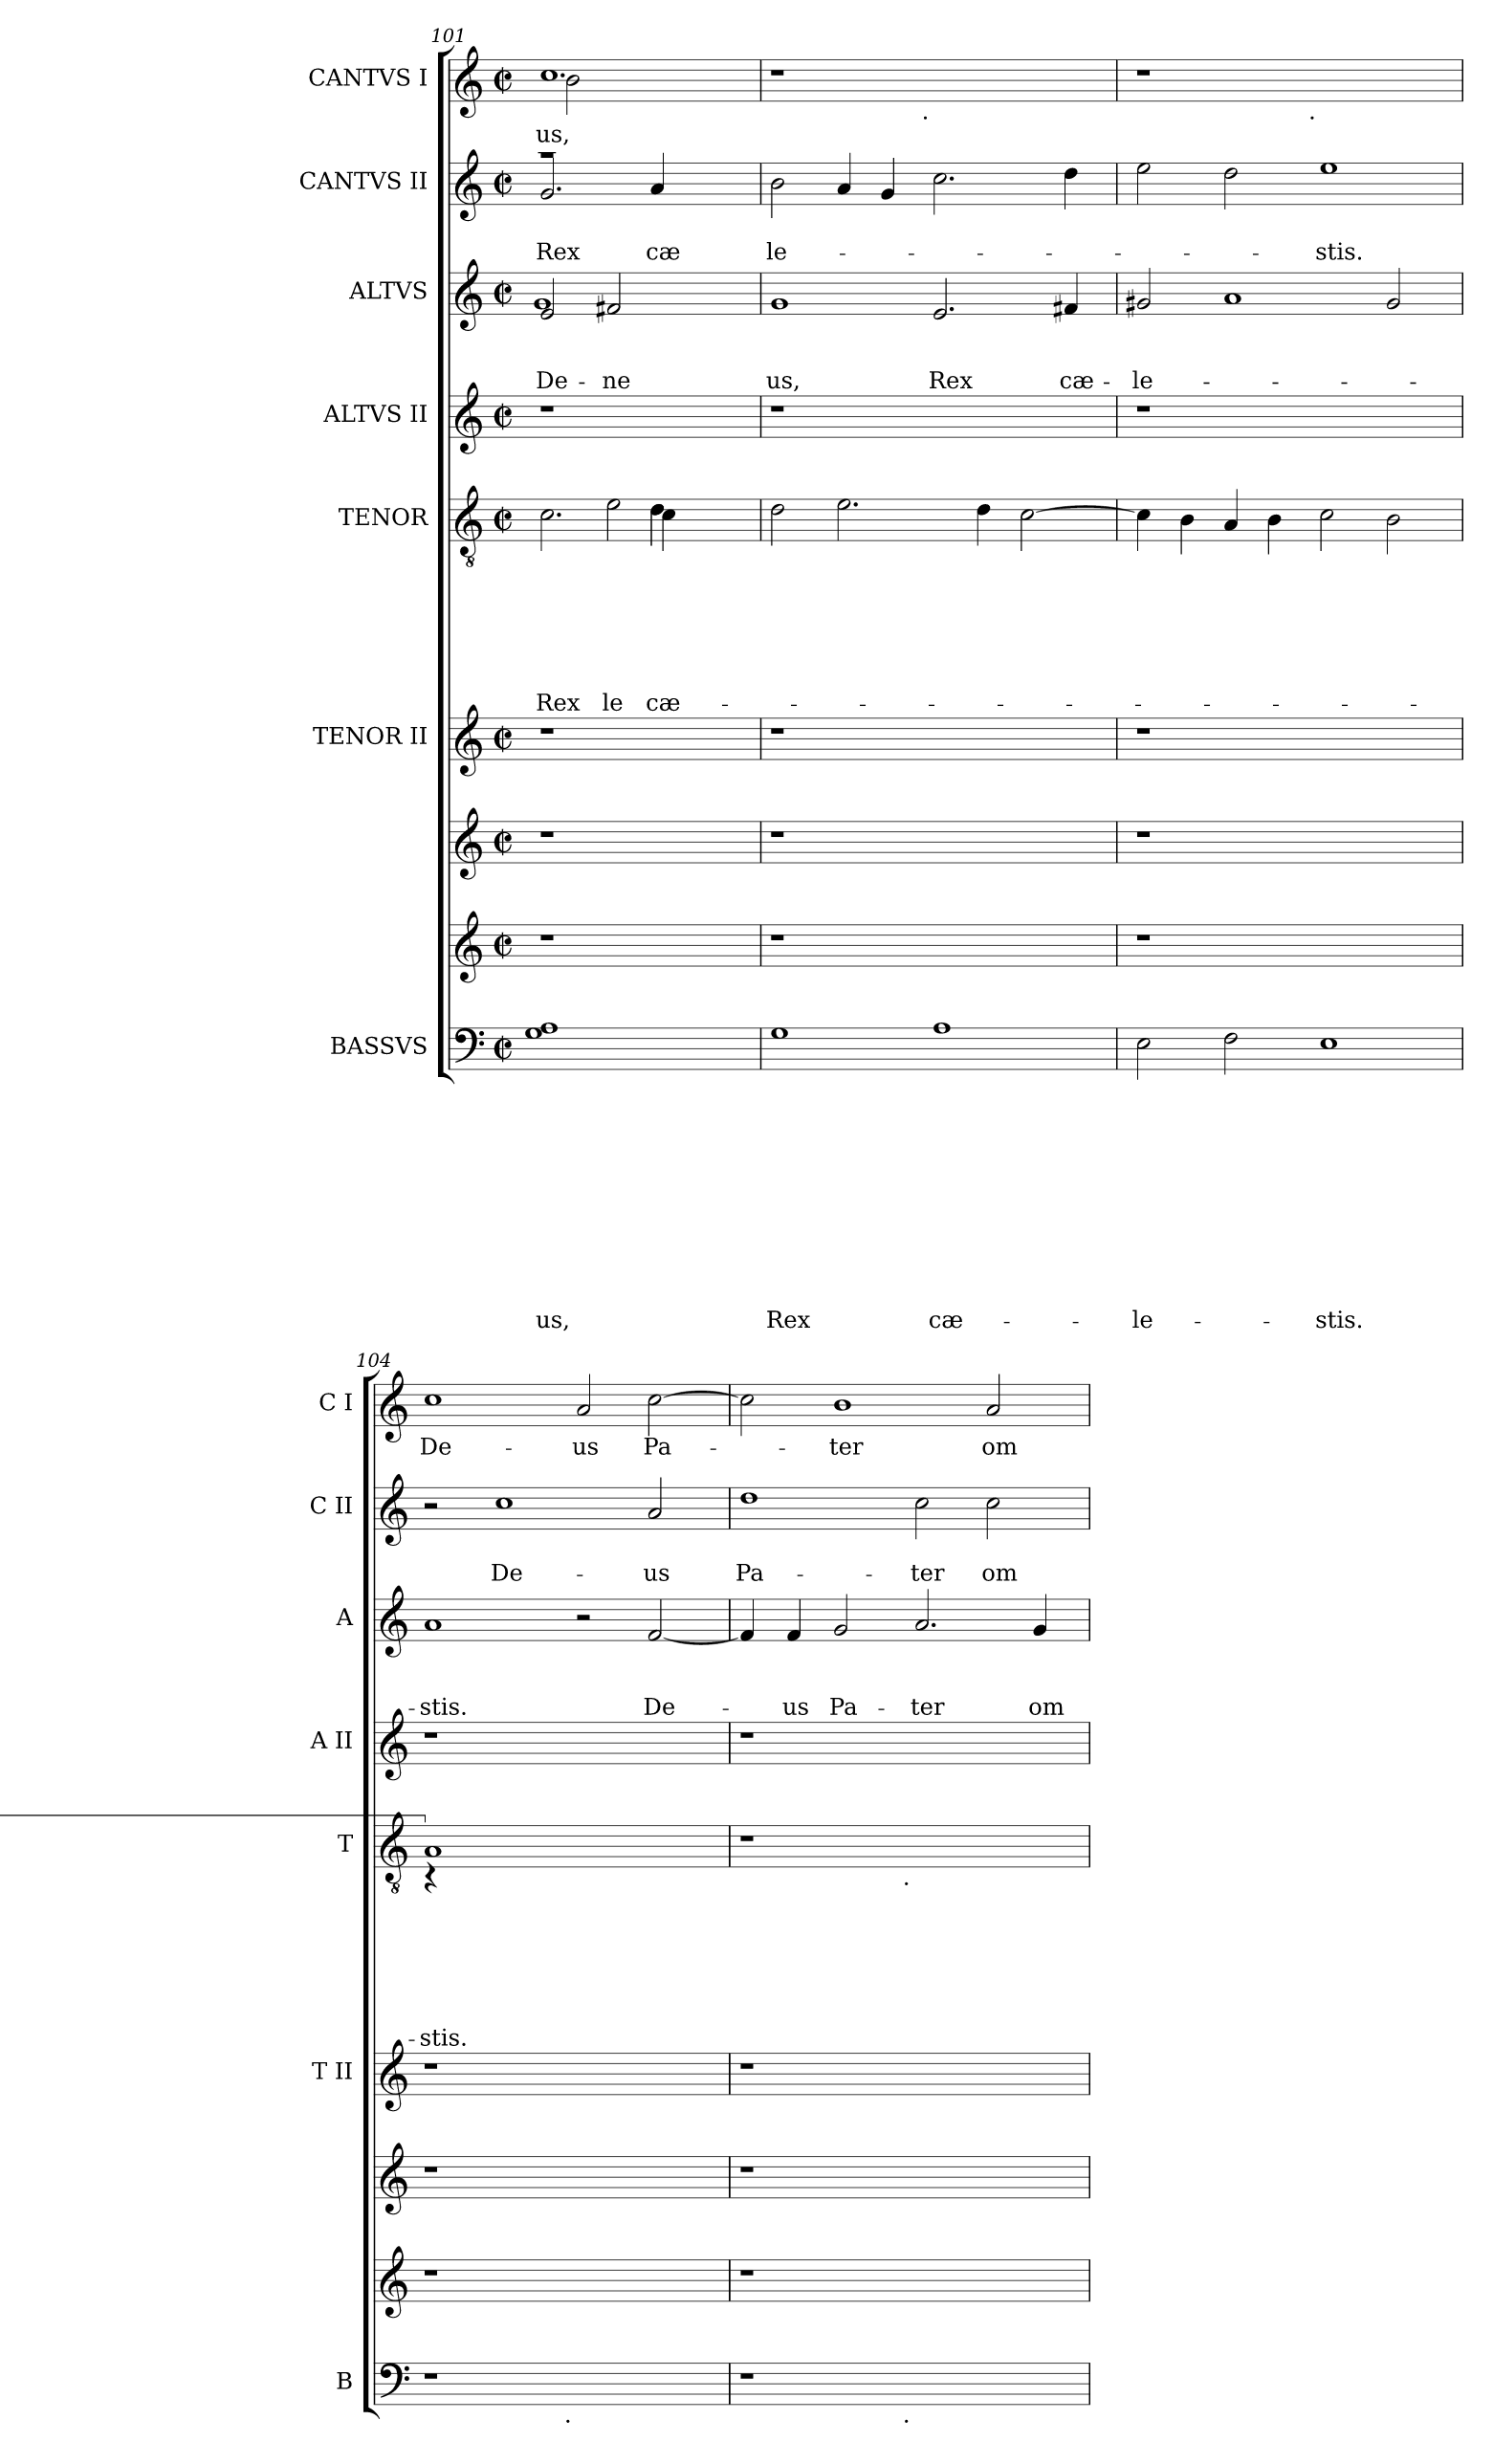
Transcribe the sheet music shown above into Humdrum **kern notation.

**kern	**text	**text	**text	**text	**text	**text	**text	**text	**text	**text	**text	**kern	**kern	**kern	**kern	**text	**text	**text	**text	**text	**text	**text	**kern	**kern	**text	**text	**text	**kern	**text	**text	**kern	**text
*part9	*part9	*part9	*part9	*part9	*part9	*part9	*part9	*part9	*part9	*part9	*part9	*part8	*part7	*part6	*part5	*part5	*part5	*part5	*part5	*part5	*part5	*part5	*part4	*part3	*part3	*part3	*part3	*part2	*part2	*part2	*part1	*part1
*staff9	*staff9	*staff9	*staff9	*staff9	*staff9	*staff9	*staff9	*staff9	*staff9	*staff9	*staff9	*staff8	*staff7	*staff6	*staff5	*staff5	*staff5	*staff5	*staff5	*staff5	*staff5	*staff5	*staff4	*staff3	*staff3	*staff3	*staff3	*staff2	*staff2	*staff2	*staff1	*staff1
*I"BASSVS	*	*	*	*	*	*	*	*	*	*	*	*	*	*I"TENOR II	*I"TENOR	*	*	*	*	*	*	*	*I"ALTVS II	*I"ALTVS	*	*	*	*I"CANTVS II	*	*	*I"CANTVS I	*
*I'B	*	*	*	*	*	*	*	*	*	*	*	*	*	*I'T II	*I'T	*	*	*	*	*	*	*	*I'A II	*I'A	*	*	*	*I'C II	*	*	*I'C I	*
!!LO:PB:g=z
*clefF4	*	*	*	*	*	*	*	*	*	*	*	*clefG2	*clefG2	*clefG2	*clefGv2	*	*	*	*	*	*	*	*clefG2	*clefG2	*	*	*	*clefG2	*	*	*clefG2	*
*k[]	*	*	*	*	*	*	*	*	*	*	*	*k[]	*k[]	*k[]	*k[]	*	*	*	*	*	*	*	*k[]	*k[]	*	*	*	*k[]	*	*	*k[]	*
*C:	*	*	*	*	*	*	*	*	*	*	*	*C:	*C:	*C:	*C:	*	*	*	*	*	*	*	*C:	*C:	*	*	*	*C:	*	*	*C:	*
*M2/2	*	*	*	*	*	*	*	*	*	*	*	*M2/2	*M2/2	*M2/2	*M2/2	*	*	*	*	*	*	*	*M2/2	*M2/2	*	*	*	*M2/2	*	*	*M2/2	*
*met(c|)	*	*	*	*	*	*	*	*	*	*	*	*met(c|)	*met(c|)	*met(c|)	*met(c|)	*	*	*	*	*	*	*	*met(c|)	*met(c|)	*	*	*	*met(c|)	*	*	*met(c|)	*
=101	=101	=101	=101	=101	=101	=101	=101	=101	=101	=101	=101	=101	=101	=101	=101	=101	=101	=101	=101	=101	=101	=101	=101	=101	=101	=101	=101	=101	=101	=101	=101	=101
!	!	!	!	!	!	!	!	!	!	!	!LO:LY:b	!	!	!	!	!	!	!	!	!	!	!LO:LY:b	!	!	!	!	!LO:LY:b	!	!	!	!	!
*	*	*	*	*	*	*	*	*	*	*	*	*	*	*	*^	*	*	*	*	*	*	*	*	*^	*	*	*	*	*	*	*	*
*	*	*	*	*	*	*	*	*	*	*	*	*	*	*	*	*^	*	*	*	*	*	*	*	*	*	*	*	*	*	*	*	*	*	*
*	*	*	*	*	*	*	*	*	*	*	*	*	*	*	*	*	*^	*	*	*	*	*	*	*	*	*	*	*	*	*	*	*	*	*	*
!	!	!	!	!	!	!	!	!	!	!	!	!	!	!	!	!	!	!	!	!	!	!	!	!	!	!	!	!	!	!	!LO:LY:b	!	!	!LO:LY:b	!	!LO:LY:b
*	*	*	*	*	*	*	*	*	*	*	*	*	*	*	*	*	*	*	*	*	*	*	*	*	*	*	*	*	*	*	*	*^	*	*	*^	*
!	!	!	!	!	!	!	!	!	!	!	!	!	!	!	!	!	!	!	!	!	!	!	!	!	!	!	!	!	!	!	!	!	!	!	!	!	!	!LO:LY:b
1G 1A	.	.	.	.	.	.	.	.	.	.	-us,	1r	1r	1r	2.c\	2ryy	2.ryy	2.ryy	.	.	.	.	.	.	Rex	1r	2e/	1g	.	.	De-	1raa	2.g/	.	Rex	1.cc	2b\	-us,
!	!	!	!	!	!	!	!	!	!	!	!	!	!	!	!	!	!	!	!	!	!	!	!	!	!LO:LY:b	!	!	!	!	!	!LO:LY:b	!	!	!	!	!	!	!
.	.	.	.	.	.	.	.	.	.	.	.	.	.	.	.	2e\	.	.	.	.	.	.	.	.	-le-	.	2f#X/	.	.	.	-ne	.	.	.	.	.	1ryy	.
!	!	!	!	!	!	!	!	!	!	!	!	!	!	!	!	!	!	!	!	!	!	!	!	!	!LO:LY:b	!	!	!	!	!	!	!	!	!	!LO:LY:b	!	!	!
.	.	.	.	.	.	.	.	.	.	.	.	.	.	.	4d\	.	4d\	4c\	.	.	.	.	.	.	cæ-	.	.	.	.	.	.	.	4a/	.	cæ-	.	.	.
2ryy	.	.	.	.	.	.	.	.	.	.	.	2ryy	2ryy	2ryy	2ryy	2ryy	2ryy	2ryy	.	.	.	.	.	.	.	2ryy	2ryy	2ryy	.	.	.	2ryy	2ryy	.	.	.	.	.
=102	=102	=102	=102	=102	=102	=102	=102	=102	=102	=102	=102	=102	=102	=102	=102	=102	=102	=102	=102	=102	=102	=102	=102	=102	=102	=102	=102	=102	=102	=102	=102	=102	=102	=102	=102	=102	=102	=102
!	!	!	!	!	!	!	!	!	!	!	!LO:LY:b	!	!	!	!	!	!	!	!	!	!	!	!	!	!	!	!	!	!	!	!LO:LY:b	!	!	!	!LO:LY:b	!	!	!
*	*	*	*	*	*	*	*	*	*	*	*	*	*	*	*	*	*	*	*	*	*	*	*	*	*	*	*v	*v	*	*	*	*	*	*	*	*	*	*
*	*	*	*	*	*	*	*	*	*	*	*	*	*	*	*v	*v	*v	*v	*	*	*	*	*	*	*	*	*	*	*	*	*v	*v	*	*	*	*	*
1G	.	.	.	.	.	.	.	.	.	.	Rex	1r	1r	1r	2d\	.	.	.	.	.	.	.	1r	1g	.	.	-us,	2b\	.	-le-	1r	2ryy	.
.	.	.	.	.	.	.	.	.	.	.	.	.	.	.	2.e\	.	.	.	.	.	.	.	.	.	.	.	.	4a/	.	.	.	4...ryy	.
.	.	.	.	.	.	.	.	.	.	.	.	.	.	.	.	.	.	.	.	.	.	.	.	.	.	.	.	4g/	.	.	.	.	.
!	!	!	!	!	!	!	!	!	!	!	!	!	!	!	!	!	!	!	!	!	!	!	!	!	!	!	!	!	!	!	!	!LO:TX:b:t=.	!
.	.	.	.	.	.	.	.	.	.	.	.	.	.	.	.	.	.	.	.	.	.	.	.	.	.	.	.	.	.	.	.	1ryy	.
!	!	!	!	!	!	!	!	!	!	!	!LO:LY:b	!	!	!	!	!	!	!	!	!	!	!	!	!	!	!	!LO:LY:b	!	!	!	!	!	!
1A	.	.	.	.	.	.	.	.	.	.	cæ-	1ryy	1ryy	1ryy	.	.	.	.	.	.	.	.	1ryy	2.e/	.	.	Rex	2.cc\	.	.	1ryy	.	.
.	.	.	.	.	.	.	.	.	.	.	.	.	.	.	4d\	.	.	.	.	.	.	.	.	.	.	.	.	.	.	.	.	.	.
.	.	.	.	.	.	.	.	.	.	.	.	.	.	.	[>2c\	.	.	.	.	.	.	.	.	.	.	.	.	.	.	.	.	.	.
!	!	!	!	!	!	!	!	!	!	!	!	!	!	!	!	!	!	!	!	!	!	!	!	!	!	!	!LO:LY:b	!	!	!	!	!	!
.	.	.	.	.	.	.	.	.	.	.	.	.	.	.	.	.	.	.	.	.	.	.	.	4f#X/	.	.	cæ-	4dd\	.	.	.	.	.
.	.	.	.	.	.	.	.	.	.	.	.	.	.	.	.	.	.	.	.	.	.	.	.	.	.	.	.	.	.	.	.	32ryy	.
=103	=103	=103	=103	=103	=103	=103	=103	=103	=103	=103	=103	=103	=103	=103	=103	=103	=103	=103	=103	=103	=103	=103	=103	=103	=103	=103	=103	=103	=103	=103	=103	=103	=103
!	!	!	!	!	!	!	!	!	!	!	!LO:LY:b	!	!	!	!	!	!	!	!	!	!	!	!	!	!	!	!LO:LY:b	!	!	!	!	!	!
2E\	.	.	.	.	.	.	.	.	.	.	-le-	1r	1r	1r	4c\]	.	.	.	.	.	.	.	1r	2g#X/	.	.	-le-	2ee\	.	.	1r	2ryy	.
.	.	.	.	.	.	.	.	.	.	.	.	.	.	.	4B\	.	.	.	.	.	.	.	.	.	.	.	.	.	.	.	.	.	.
2F\	.	.	.	.	.	.	.	.	.	.	.	.	.	.	4A/	.	.	.	.	.	.	.	.	1a	.	.	.	2dd\	.	.	.	4...ryy	.
.	.	.	.	.	.	.	.	.	.	.	.	.	.	.	4B\	.	.	.	.	.	.	.	.	.	.	.	.	.	.	.	.	.	.
!	!	!	!	!	!	!	!	!	!	!	!	!	!	!	!	!	!	!	!	!	!	!	!	!	!	!	!	!	!	!	!	!LO:TX:b:t=.	!
.	.	.	.	.	.	.	.	.	.	.	.	.	.	.	.	.	.	.	.	.	.	.	.	.	.	.	.	.	.	.	.	1ryy	.
!	!	!	!	!	!	!	!	!	!	!	!LO:LY:b	!	!	!	!	!	!	!	!	!	!	!	!	!	!	!	!	!	!	!LO:LY:b	!	!	!
1E	.	.	.	.	.	.	.	.	.	.	-stis.	1ryy	1ryy	1ryy	2c\	.	.	.	.	.	.	.	1ryy	.	.	.	.	1ee	.	-stis.	1ryy	.	.
.	.	.	.	.	.	.	.	.	.	.	.	.	.	.	2B\	.	.	.	.	.	.	.	.	2g#/	.	.	.	.	.	.	.	.	.
.	.	.	.	.	.	.	.	.	.	.	.	.	.	.	.	.	.	.	.	.	.	.	.	.	.	.	.	.	.	.	.	32ryy	.
=104	=104	=104	=104	=104	=104	=104	=104	=104	=104	=104	=104	=104	=104	=104	=104	=104	=104	=104	=104	=104	=104	=104	=104	=104	=104	=104	=104	=104	=104	=104	=104	=104	=104
*	*	*	*	*	*	*	*	*	*	*	*	*	*	*	*^	*	*	*	*	*	*	*	*	*	*	*	*	*	*	*	*	*	*
!	!	!	!	!	!	!	!	!	!	!	!	!	!	!	!	!LO:N:vis=1	!	!	!	!	!	!	!LO:LY:b	!	!	!	!	!LO:LY:b	!	!	!	!	!	!LO:LY:b
*^	*	*	*	*	*	*	*	*	*	*	*	*	*	*	*	*	*	*	*	*	*	*	*	*	*	*	*	*	*	*	*	*v	*v	*
1r	2ryy	.	.	.	.	.	.	.	.	.	.	.	1r	1r	1r	1A	32%31rC	.	.	.	.	.	.	-stis.	1r	1a	.	.	-stis.	2r	.	.	1cc	De-
!	!	!	!	!	!	!	!	!	!	!	!	!	!	!	!	!	!	!	!	!	!	!	!	!	!	!	!	!	!	!	!	!LO:LY:b	!	!
.	4...ryy	.	.	.	.	.	.	.	.	.	.	.	.	.	.	.	.	.	.	.	.	.	.	.	.	.	.	.	.	1cc	.	De-	.	.
!	!LO:TX:b:t=.	!	!	!	!	!	!	!	!	!	!	!	!	!	!	!	!	!	!	!	!	!	!	!	!	!	!	!	!	!	!	!	!	!
.	1ryy	.	.	.	.	.	.	.	.	.	.	.	.	.	.	.	1ryy	.	.	.	.	.	.	.	.	.	.	.	.	.	.	.	.	.
!	!	!	!	!	!	!	!	!	!	!	!	!	!	!	!	!	!	!	!	!	!	!	!	!	!	!	!	!	!	!	!	!	!	!LO:LY:b
1ryy	.	.	.	.	.	.	.	.	.	.	.	.	1ryy	1ryy	1ryy	1ryy	.	.	.	.	.	.	.	.	1ryy	2r	.	.	.	.	.	.	2a/	-us
!	!	!	!	!	!	!	!	!	!	!	!	!	!	!	!	!	!	!	!	!	!	!	!	!	!	!	!	!	!LO:LY:b	!	!	!LO:LY:b	!	!LO:LY:b
.	.	.	.	.	.	.	.	.	.	.	.	.	.	.	.	.	.	.	.	.	.	.	.	.	.	[<2f/	.	.	De-	2a/	.	-us	[>2cc\	Pa-
.	32ryy	.	.	.	.	.	.	.	.	.	.	.	.	.	.	.	32ryy	.	.	.	.	.	.	.	.	.	.	.	.	.	.	.	.	.
=105	=105	=105	=105	=105	=105	=105	=105	=105	=105	=105	=105	=105	=105	=105	=105	=105	=105	=105	=105	=105	=105	=105	=105	=105	=105	=105	=105	=105	=105	=105	=105	=105	=105	=105
!	!	!	!	!	!	!	!	!	!	!	!	!	!	!	!	!	!	!	!	!	!	!	!	!	!	!	!	!	!	!	!	!LO:LY:b	!	!
1r	2ryy	.	.	.	.	.	.	.	.	.	.	.	1r	1r	1r	1r	2ryy	.	.	.	.	.	.	.	1r	4f/]	.	.	.	1dd	.	Pa-	2cc\]	.
!	!	!	!	!	!	!	!	!	!	!	!	!	!	!	!	!	!	!	!	!	!	!	!	!	!	!	!	!	!LO:LY:b	!	!	!	!	!
.	.	.	.	.	.	.	.	.	.	.	.	.	.	.	.	.	.	.	.	.	.	.	.	.	.	4f/	.	.	-us	.	.	.	.	.
!	!	!	!	!	!	!	!	!	!	!	!	!	!	!	!	!	!	!	!	!	!	!	!	!	!	!	!	!	!LO:LY:b	!	!	!	!	!LO:LY:b
.	4...ryy	.	.	.	.	.	.	.	.	.	.	.	.	.	.	.	4...ryy	.	.	.	.	.	.	.	.	2g/	.	.	Pa-	.	.	.	1b	-ter
!	!	!	!	!	!	!	!	!	!	!	!	!	!	!	!	!	!LO:TX:b:t=.	!	!	!	!	!	!	!	!	!	!	!	!	!	!	!	!	!
!	!LO:TX:b:t=.	!	!	!	!	!	!	!	!	!	!	!	!	!	!	!	!	!	!	!	!	!	!	!	!	!	!	!	!	!	!	!	!	!
.	1ryy	.	.	.	.	.	.	.	.	.	.	.	.	.	.	.	1ryy	.	.	.	.	.	.	.	.	.	.	.	.	.	.	.	.	.
!	!	!	!	!	!	!	!	!	!	!	!	!	!	!	!	!	!	!	!	!	!	!	!	!	!	!	!	!	!LO:LY:b	!	!	!LO:LY:b	!	!
1ryy	.	.	.	.	.	.	.	.	.	.	.	.	1ryy	1ryy	1ryy	1ryy	.	.	.	.	.	.	.	.	1ryy	2.a/	.	.	-ter	2cc\	.	-ter	.	.
!	!	!	!	!	!	!	!	!	!	!	!	!	!	!	!	!	!	!	!	!	!	!	!	!	!	!	!	!	!	!	!	!LO:LY:b	!	!LO:LY:b
.	.	.	.	.	.	.	.	.	.	.	.	.	.	.	.	.	.	.	.	.	.	.	.	.	.	.	.	.	.	2cc\	.	om-	2a/	om-
!	!	!	!	!	!	!	!	!	!	!	!	!	!	!	!	!	!	!	!	!	!	!	!	!	!	!	!	!	!LO:LY:b	!	!	!	!	!
.	.	.	.	.	.	.	.	.	.	.	.	.	.	.	.	.	.	.	.	.	.	.	.	.	.	4g/	.	.	om-	.	.	.	.	.
.	32ryy	.	.	.	.	.	.	.	.	.	.	.	.	.	.	.	32ryy	.	.	.	.	.	.	.	.	.	.	.	.	.	.	.	.	.
*v	*v	*	*	*	*	*	*	*	*	*	*	*	*	*	*	*v	*v	*	*	*	*	*	*	*	*	*	*	*	*	*	*	*	*	*
=	=	=	=	=	=	=	=	=	=	=	=	=	=	=	=	=	=	=	=	=	=	=	=	=	=	=	=	=	=	=	=	=
*-	*-	*-	*-	*-	*-	*-	*-	*-	*-	*-	*-	*-	*-	*-	*-	*-	*-	*-	*-	*-	*-	*-	*-	*-	*-	*-	*-	*-	*-	*-	*-	*-
